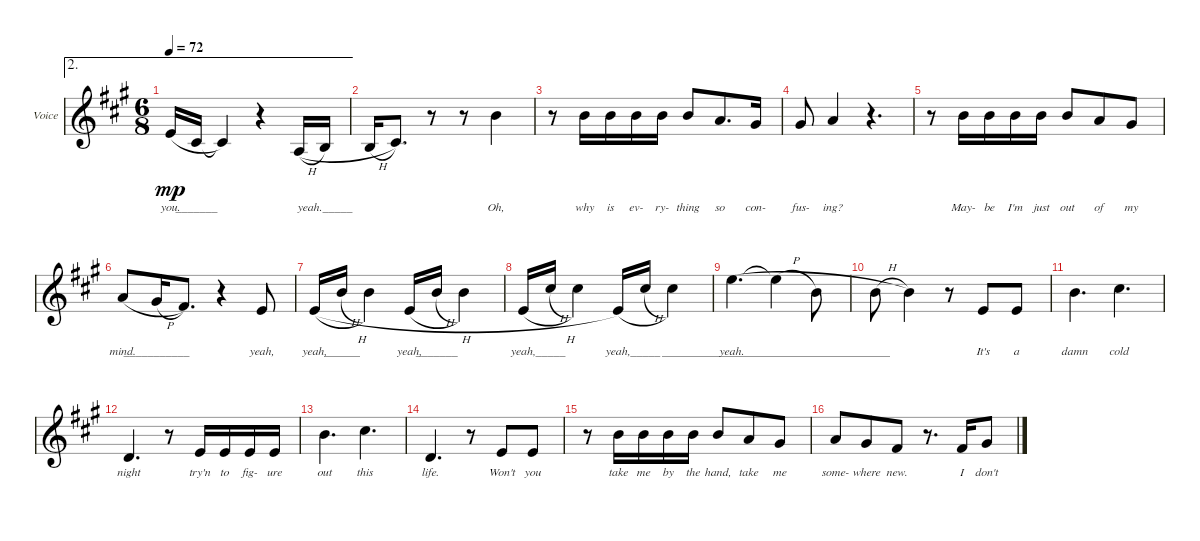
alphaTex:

\defaultSystemsLayout 4
\bracketExtendMode groupsimilarinstruments
\firstSystemTrackNameOrientation horizontal
\otherSystemsTrackNameOrientation horizontal
\track ("Voice" "Voice") {instrument electricguitarclean}
\staff {score}
\tuning (E4 B3 G3 D3 A2 E2)
\ae 2
\ts (6 8)
\tempo 72
\clef g2
\scale
0.322917
\ks a
2.4.16{lyrics (0 "you.") lyrics (1 "") lyrics (2 "") lyrics (3 "") lyrics (4 "") dy mp legatoorigin} 4.5.16{lyrics (0 "_______") lyrics (1 "") lyrics (2 "") lyrics (3 "") lyrics (4 "") legatoorigin} 4.5{t}.4{lyrics (0 "") lyrics (1 "") lyrics (2 "") lyrics (3 "") lyrics (4 "")} r.4 0.5{h}.16{lyrics (0 "") lyrics (1 "") lyrics (2 "") lyrics (3 "") lyrics (4 "") legatoorigin} 2.5.16{lyrics (0 "yeah._____") lyrics (1 "") lyrics (2 "") lyrics (3 "") lyrics (4 "") legatoorigin} |
\scale
0.333333 7.6{h}.16{lyrics (0 "") lyrics (1 "") lyrics (2 "") lyrics (3 "") lyrics (4 "") legatoorigin} 9.6.8{d lyrics (0 "") lyrics (1 "") lyrics (2 "") lyrics (3 "") lyrics (4 "")} r.8 r.8 4.3.4{lyrics (0 "Oh,") lyrics (1 "") lyrics (2 "") lyrics (3 "") lyrics (4 "")} |
\scale
0.333333 r.8 0.2.16{lyrics (0 "why") lyrics (1 "") lyrics (2 "") lyrics (3 "") lyrics (4 "")} 0.2.16{lyrics (0 "is") lyrics (1 "") lyrics (2 "") lyrics (3 "") lyrics (4 "")} 0.2.16{lyrics (0 "ev-") lyrics (1 "") lyrics (2 "") lyrics (3 "") lyrics (4 "")} 0.2.16{lyrics (0 "ry-") lyrics (1 "") lyrics (2 "") lyrics (3 "") lyrics (4 "")} 4.3.8{lyrics (0 "thing") lyrics (1 "") lyrics (2 "") lyrics (3 "") lyrics (4 "")} 2.3.8{d lyrics (0 "so") lyrics (1 "") lyrics (2 "") lyrics (3 "") lyrics (4 "")} 1.3.16{lyrics (0 "con-") lyrics (1 "") lyrics (2 "") lyrics (3 "") lyrics (4 "")} |
\scale
0.333333 1.3.8{lyrics (0 "fus-") lyrics (1 "") lyrics (2 "") lyrics (3 "") lyrics (4 "")} 2.3.4{lyrics (0 "ing?") lyrics (1 "") lyrics (2 "") lyrics (3 "") lyrics (4 "")} r.4{d} |
\scale
0.333333 r.8 0.2.16{lyrics (0 "May-") lyrics (1 "") lyrics (2 "") lyrics (3 "") lyrics (4 "")} 0.2.16{lyrics (0 "be") lyrics (1 "") lyrics (2 "") lyrics (3 "") lyrics (4 "")} 0.2.16{lyrics (0 "I'm") lyrics (1 "") lyrics (2 "") lyrics (3 "") lyrics (4 "")} 0.2.16{lyrics (0 "just") lyrics (1 "") lyrics (2 "") lyrics (3 "") lyrics (4 "")} 4.3.8{lyrics (0 "out") lyrics (1 "") lyrics (2 "") lyrics (3 "") lyrics (4 "")} 2.3.8{lyrics (0 "of") lyrics (1 "") lyrics (2 "") lyrics (3 "") lyrics (4 "")} 1.3.8{lyrics (0 "my") lyrics (1 "") lyrics (2 "") lyrics (3 "") lyrics (4 "")} |
\scale
0.333333 2.3.8{lyrics (0 "mind.") lyrics (1 "") lyrics (2 "") lyrics (3 "") lyrics (4 "") legatoorigin} 6.4{h}.16{lyrics (0 "___________") lyrics (1 "") lyrics (2 "") lyrics (3 "") lyrics (4 "") legatoorigin} 4.4.8{d lyrics (0 "") lyrics (1 "") lyrics (2 "") lyrics (3 "") lyrics (4 "")} r.4 2.4.8{lyrics (0 "yeah,") lyrics (1 "") lyrics (2 "") lyrics (3 "") lyrics (4 "")} |
\scale
0.333333 2.4{h}.16{lyrics (0 "yeah,") lyrics (1 "") lyrics (2 "") lyrics (3 "") lyrics (4 "") legatoorigin} 4.3{h}.16{lyrics (0 "______") lyrics (1 "") lyrics (2 "") lyrics (3 "") lyrics (4 "") legatoorigin} 4.3.4{lyrics (0 "") lyrics (1 "") lyrics (2 "") lyrics (3 "") lyrics (4 "")} 2.4{h}.16{lyrics (0 "yeah,") lyrics (1 "") lyrics (2 "") lyrics (3 "") lyrics (4 "") legatoorigin} 4.3{h}.16{lyrics (0 "_______") lyrics (1 "") lyrics (2 "") lyrics (3 "") lyrics (4 "") legatoorigin} 4.3.4{lyrics (0 "") lyrics (1 "") lyrics (2 "") lyrics (3 "") lyrics (4 "")} |
\scale
0.333333 2.4{h}.16{lyrics (0 "yeah,") lyrics (1 "") lyrics (2 "") lyrics (3 "") lyrics (4 "") legatoorigin} 6.3{h}.16{lyrics (0 "_____") lyrics (1 "") lyrics (2 "") lyrics (3 "") lyrics (4 "") legatoorigin} 6.3.4{lyrics (0 "") lyrics (1 "") lyrics (2 "") lyrics (3 "") lyrics (4 "")} 2.4.16{lyrics (0 "yeah,") lyrics (1 "") lyrics (2 "") lyrics (3 "") lyrics (4 "") legatoorigin} 6.3{h}.16{lyrics (0 "_____") lyrics (1 "") lyrics (2 "") lyrics (3 "") lyrics (4 "") legatoorigin} 6.3.4{lyrics (0 "") lyrics (1 "") lyrics (2 "") lyrics (3 "") lyrics (4 "")} |
\scale
0.333333 5.2.4{d lyrics (0 "yeah.") lyrics (1 "") lyrics (2 "") lyrics (3 "") lyrics (4 "") legatoorigin} 5.2{h t}.4{lyrics (0 "______________________________________") lyrics (1 "") lyrics (2 "") lyrics (3 "") lyrics (4 "") legatoorigin} 0.2.8{lyrics (0 "") lyrics (1 "") lyrics (2 "") lyrics (3 "") lyrics (4 "") legatoorigin} |
\scale
0.333333 4.3{h}.8{lyrics (0 "") lyrics (1 "") lyrics (2 "") lyrics (3 "") lyrics (4 "") legatoorigin} 4.3.4{lyrics (0 "") lyrics (1 "") lyrics (2 "") lyrics (3 "") lyrics (4 "")} r.8 2.4.8{lyrics (0 "It's") lyrics (1 "") lyrics (2 "") lyrics (3 "") lyrics (4 "")} 2.4.8{lyrics (0 "a") lyrics (1 "") lyrics (2 "") lyrics (3 "") lyrics (4 "")} |
\scale
0.333333 0.2.4{d lyrics (0 "damn") lyrics (1 "") lyrics (2 "") lyrics (3 "") lyrics (4 "")} 2.2.4{d lyrics (0 "cold") lyrics (1 "") lyrics (2 "") lyrics (3 "") lyrics (4 "")} |
\scale
0.333333 0.4.4{d lyrics (0 "night") lyrics (1 "") lyrics (2 "") lyrics (3 "") lyrics (4 "")} r.8 2.4.16{lyrics (0 "try'n") lyrics (1 "") lyrics (2 "") lyrics (3 "") lyrics (4 "")} 2.4.16{lyrics (0 "to") lyrics (1 "") lyrics (2 "") lyrics (3 "") lyrics (4 "")} 2.4.16{lyrics (0 "fig-") lyrics (1 "") lyrics (2 "") lyrics (3 "") lyrics (4 "")} 2.4.16{lyrics (0 "ure") lyrics (1 "") lyrics (2 "") lyrics (3 "") lyrics (4 "")} |
\scale
0.333333 0.2.4{d lyrics (0 "out") lyrics (1 "") lyrics (2 "") lyrics (3 "") lyrics (4 "")} 2.2.4{d lyrics (0 "this") lyrics (1 "") lyrics (2 "") lyrics (3 "") lyrics (4 "")} |
\scale
0.333333 0.4.4{d lyrics (0 "life.") lyrics (1 "") lyrics (2 "") lyrics (3 "") lyrics (4 "")} r.8 2.4.8{lyrics (0 "Won't") lyrics (1 "") lyrics (2 "") lyrics (3 "") lyrics (4 "")} 2.4.8{lyrics (0 "you") lyrics (1 "") lyrics (2 "") lyrics (3 "") lyrics (4 "")} |
\scale
0.333333 r.8 0.2.16{lyrics (0 "take") lyrics (1 "") lyrics (2 "") lyrics (3 "") lyrics (4 "")} 0.2.16{lyrics (0 "me") lyrics (1 "") lyrics (2 "") lyrics (3 "") lyrics (4 "")} 0.2.16{lyrics (0 "by") lyrics (1 "") lyrics (2 "") lyrics (3 "") lyrics (4 "")} 0.2.16{lyrics (0 "the") lyrics (1 "") lyrics (2 "") lyrics (3 "") lyrics (4 "")} 0.2.8{lyrics (0 "hand,") lyrics (1 "") lyrics (2 "") lyrics (3 "") lyrics (4 "")} 2.3.8{lyrics (0 "take") lyrics (1 "") lyrics (2 "") lyrics (3 "") lyrics (4 "")} 1.3.8{lyrics (0 "me") lyrics (1 "") lyrics (2 "") lyrics (3 "") lyrics (4 "")} |
\scale
0.333333 2.3.8{lyrics (0 "some-") lyrics (1 "") lyrics (2 "") lyrics (3 "") lyrics (4 "")} 1.3.8{lyrics (0 "where") lyrics (1 "") lyrics (2 "") lyrics (3 "") lyrics (4 "")} 4.4.8{lyrics (0 "new.") lyrics (1 "") lyrics (2 "") lyrics (3 "") lyrics (4 "")} r.8{d} 4.4.16{lyrics (0 "I") lyrics (1 "") lyrics (2 "") lyrics (3 "") lyrics (4 "")} 6.4.8{lyrics (0 "don't") lyrics (1 "") lyrics (2 "") lyrics (3 "") lyrics (4 "")}
